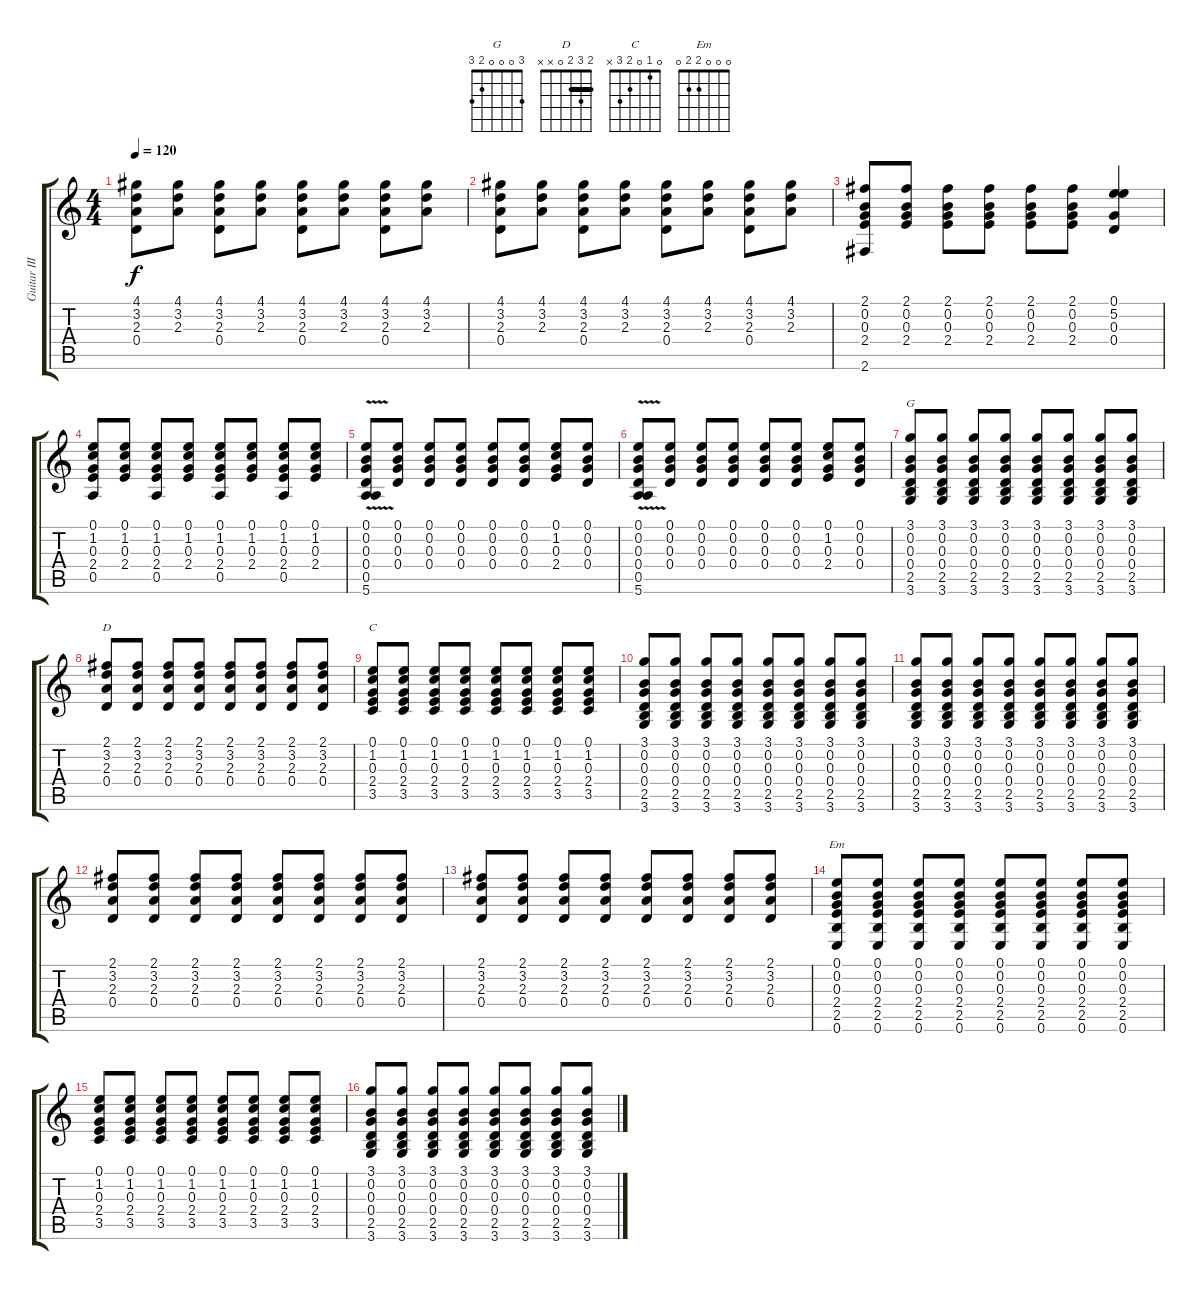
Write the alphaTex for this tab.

\track ("Guitar III" "Guitar III") {instrument acousticguitarnylon}
\staff {score tabs}
\tuning (E4 B3 G3 D3 A2 E2) {hide}
\chord ("G" 3 0 0 0 2 3)
\chord ("D" 2 3 2 0 x x) {barre 2}
\chord ("C" 0 1 0 2 3 x)
\chord ("Em" 0 0 0 2 2 0)
\ts (4 4)
\tempo 120
\clef g2
\ks c
(4.1 3.2 2.3 0.4).8{dy f} (4.1 3.2 2.3).8 (4.1 3.2 2.3 0.4).8 (4.1 3.2 2.3).8 (4.1 3.2 2.3 0.4).8 (4.1 3.2 2.3).8 (4.1 3.2 2.3 0.4).8 (4.1 3.2 2.3).8 |
(4.1 3.2 2.3 0.4).8 (4.1 3.2 2.3).8 (4.1 3.2 2.3 0.4).8 (4.1 3.2 2.3).8 (4.1 3.2 2.3 0.4).8 (4.1 3.2 2.3).8 (4.1 3.2 2.3 0.4).8 (4.1 3.2 2.3).8 |
(2.1 0.2 0.3 2.4 2.6).8 (2.1 0.2 0.3 2.4).8 (2.1 0.2 0.3 2.4).8 (2.1 0.2 0.3 2.4).8 (2.1 0.2 0.3 2.4).8 (2.1 0.2 0.3 2.4).8 (0.1 5.2 0.3 0.4).4 |
(0.1 1.2 0.3 2.4 0.5).8 (0.1 1.2 0.3 2.4).8 (0.1 1.2 0.3 2.4 0.5).8 (0.1 1.2 0.3 2.4).8 (0.1 1.2 0.3 2.4 0.5).8 (0.1 1.2 0.3 2.4).8 (0.1 1.2 0.3 2.4 0.5).8 (0.1 1.2 0.3 2.4).8 |
(0.1{v} 0.2{v} 0.3{v} 0.4{v} 0.5{v} 5.6{v}).8 (0.1 0.2 0.3 0.4).8 (0.1 0.2 0.3 0.4).8 (0.1 0.2 0.3 0.4).8 (0.1 0.2 0.3 0.4).8 (0.1 0.2 0.3 0.4).8 (0.1 1.2 0.3 2.4).8 (0.1 0.2 0.3 0.4).8 |
(0.1{v} 0.2{v} 0.3{v} 0.4{v} 0.5{v} 5.6{v}).8 (0.1 0.2 0.3 0.4).8 (0.1 0.2 0.3 0.4).8 (0.1 0.2 0.3 0.4).8 (0.1 0.2 0.3 0.4).8 (0.1 0.2 0.3 0.4).8 (0.1 1.2 0.3 2.4).8 (0.1 0.2 0.3 0.4).8 |
(3.1 0.2 0.3 0.4 2.5 3.6).8{ch "G"} (3.1 0.2 0.3 0.4 2.5 3.6).8 (3.1 0.2 0.3 0.4 2.5 3.6).8 (3.1 0.2 0.3 0.4 2.5 3.6).8 (3.1 0.2 0.3 0.4 2.5 3.6).8 (3.1 0.2 0.3 0.4 2.5 3.6).8 (3.1 0.2 0.3 0.4 2.5 3.6).8 (3.1 0.2 0.3 0.4 2.5 3.6).8 |
(2.1 3.2 2.3 0.4).8{ch "D"} (2.1 3.2 2.3 0.4).8 (2.1 3.2 2.3 0.4).8 (2.1 3.2 2.3 0.4).8 (2.1 3.2 2.3 0.4).8 (2.1 3.2 2.3 0.4).8 (2.1 3.2 2.3 0.4).8 (2.1 3.2 2.3 0.4).8 |
(0.1 1.2 0.3 2.4 3.5).8{ch "C"} (0.1 1.2 0.3 2.4 3.5).8 (0.1 1.2 0.3 2.4 3.5).8 (0.1 1.2 0.3 2.4 3.5).8 (0.1 1.2 0.3 2.4 3.5).8 (0.1 1.2 0.3 2.4 3.5).8 (0.1 1.2 0.3 2.4 3.5).8 (0.1 1.2 0.3 2.4 3.5).8 |
(3.1 0.2 0.3 0.4 2.5 3.6).8 (3.1 0.2 0.3 0.4 2.5 3.6).8 (3.1 0.2 0.3 0.4 2.5 3.6).8 (3.1 0.2 0.3 0.4 2.5 3.6).8 (3.1 0.2 0.3 0.4 2.5 3.6).8 (3.1 0.2 0.3 0.4 2.5 3.6).8 (3.1 0.2 0.3 0.4 2.5 3.6).8 (3.1 0.2 0.3 0.4 2.5 3.6).8 |
(3.1 0.2 0.3 0.4 2.5 3.6).8 (3.1 0.2 0.3 0.4 2.5 3.6).8 (3.1 0.2 0.3 0.4 2.5 3.6).8 (3.1 0.2 0.3 0.4 2.5 3.6).8 (3.1 0.2 0.3 0.4 2.5 3.6).8 (3.1 0.2 0.3 0.4 2.5 3.6).8 (3.1 0.2 0.3 0.4 2.5 3.6).8 (3.1 0.2 0.3 0.4 2.5 3.6).8 |
(2.1 3.2 2.3 0.4).8 (2.1 3.2 2.3 0.4).8 (2.1 3.2 2.3 0.4).8 (2.1 3.2 2.3 0.4).8 (2.1 3.2 2.3 0.4).8 (2.1 3.2 2.3 0.4).8 (2.1 3.2 2.3 0.4).8 (2.1 3.2 2.3 0.4).8 |
(2.1 3.2 2.3 0.4).8 (2.1 3.2 2.3 0.4).8 (2.1 3.2 2.3 0.4).8 (2.1 3.2 2.3 0.4).8 (2.1 3.2 2.3 0.4).8 (2.1 3.2 2.3 0.4).8 (2.1 3.2 2.3 0.4).8 (2.1 3.2 2.3 0.4).8 |
(0.1 0.2 0.3 2.4 2.5 0.6).8{ch "Em"} (0.1 0.2 0.3 2.4 2.5 0.6).8 (0.1 0.2 0.3 2.4 2.5 0.6).8 (0.1 0.2 0.3 2.4 2.5 0.6).8 (0.1 0.2 0.3 2.4 2.5 0.6).8 (0.1 0.2 0.3 2.4 2.5 0.6).8 (0.1 0.2 0.3 2.4 2.5 0.6).8 (0.1 0.2 0.3 2.4 2.5 0.6).8 |
(0.1 1.2 0.3 2.4 3.5).8 (0.1 1.2 0.3 2.4 3.5).8 (0.1 1.2 0.3 2.4 3.5).8 (0.1 1.2 0.3 2.4 3.5).8 (0.1 1.2 0.3 2.4 3.5).8 (0.1 1.2 0.3 2.4 3.5).8 (0.1 1.2 0.3 2.4 3.5).8 (0.1 1.2 0.3 2.4 3.5).8 |
(3.1 0.2 0.3 0.4 2.5 3.6).8 (3.1 0.2 0.3 0.4 2.5 3.6).8 (3.1 0.2 0.3 0.4 2.5 3.6).8 (3.1 0.2 0.3 0.4 2.5 3.6).8 (3.1 0.2 0.3 0.4 2.5 3.6).8 (3.1 0.2 0.3 0.4 2.5 3.6).8 (3.1 0.2 0.3 0.4 2.5 3.6).8 (3.1 0.2 0.3 0.4 2.5 3.6).8
